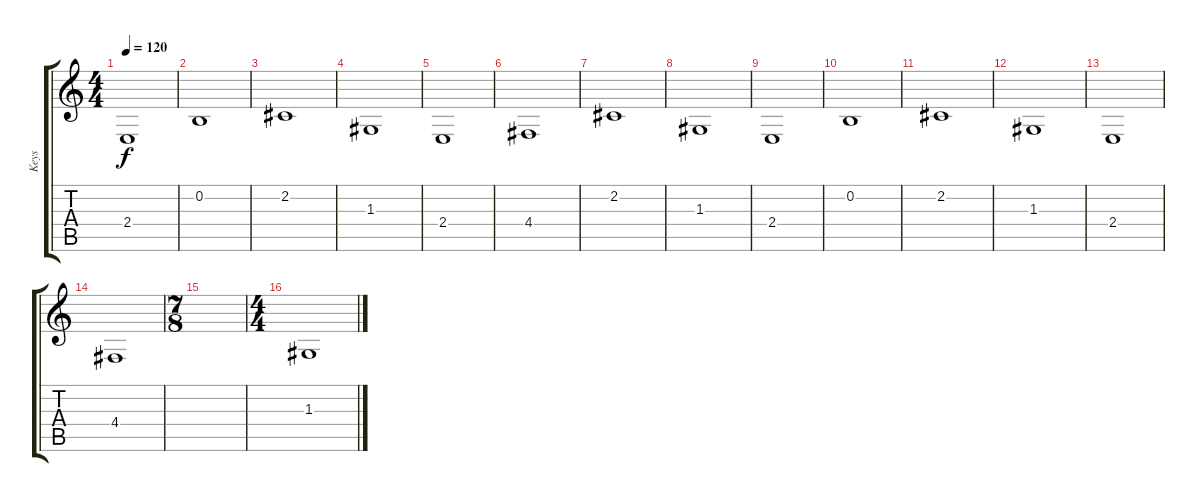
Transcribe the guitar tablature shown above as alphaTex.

\track ("Keys" "Keys") {instrument synthstrings1}
\staff {score tabs}
\tuning (E4 B3 G3 D3 A2 E2) {hide}
\ts (4 4)
\tempo 120
\clef g2
\ks c
2.4.1{dy f} |
0.2.1 |
2.2.1 |
1.3.1 |
2.4.1 |
4.4.1 |
2.2.1 |
1.3.1 |
2.4.1 |
0.2.1 |
2.2.1 |
1.3.1 |
2.4.1 |
4.4.1 |
\ts (7 8)
|
\ts (4 4)
1.3.1
